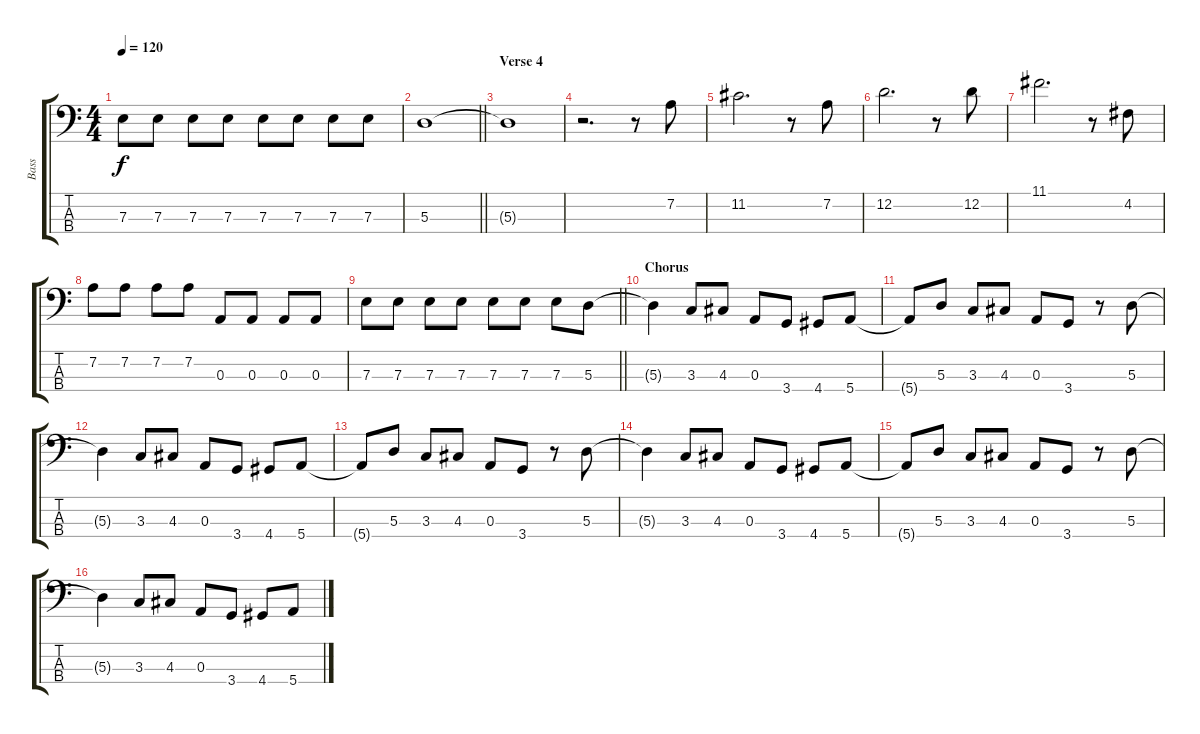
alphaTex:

\track ("Bass" "Bass") {instrument electricbassfinger}
\staff {score tabs}
\tuning (G2 D2 A1 E1) {hide}
\ts (4 4)
\tempo 120
\clef f4
\ks c
7.3.8{dy f} 7.3.8 7.3.8 7.3.8 7.3.8 7.3.8 7.3.8 7.3.8 |
\barLineRight lightlight
5.3.1 |
\section ("" "Verse 4")
5.3{t}.1 |
r.2{d} r.8 7.2.8 |
11.2.2{d} r.8 7.2.8 |
12.2.2{d} r.8 12.2.8 |
11.1.2{d} r.8 4.2.8 |
7.2.8 7.2.8 7.2.8 7.2.8 0.3.8 0.3.8 0.3.8 0.3.8 |
\barLineRight lightlight
7.3.8 7.3.8 7.3.8 7.3.8 7.3.8 7.3.8 7.3.8 5.3.8 |
\section ("" "Chorus")
5.3{t}.4 3.3.8 4.3.8 0.3.8 3.4.8 4.4.8 5.4.8 |
5.4{t}.8 5.3.8 3.3.8 4.3.8 0.3.8 3.4.8 r.8 5.3.8 |
5.3{t}.4 3.3.8 4.3.8 0.3.8 3.4.8 4.4.8 5.4.8 |
5.4{t}.8 5.3.8 3.3.8 4.3.8 0.3.8 3.4.8 r.8 5.3.8 |
5.3{t}.4 3.3.8 4.3.8 0.3.8 3.4.8 4.4.8 5.4.8 |
5.4{t}.8 5.3.8 3.3.8 4.3.8 0.3.8 3.4.8 r.8 5.3.8 |
5.3{t}.4 3.3.8 4.3.8 0.3.8 3.4.8 4.4.8 5.4.8
